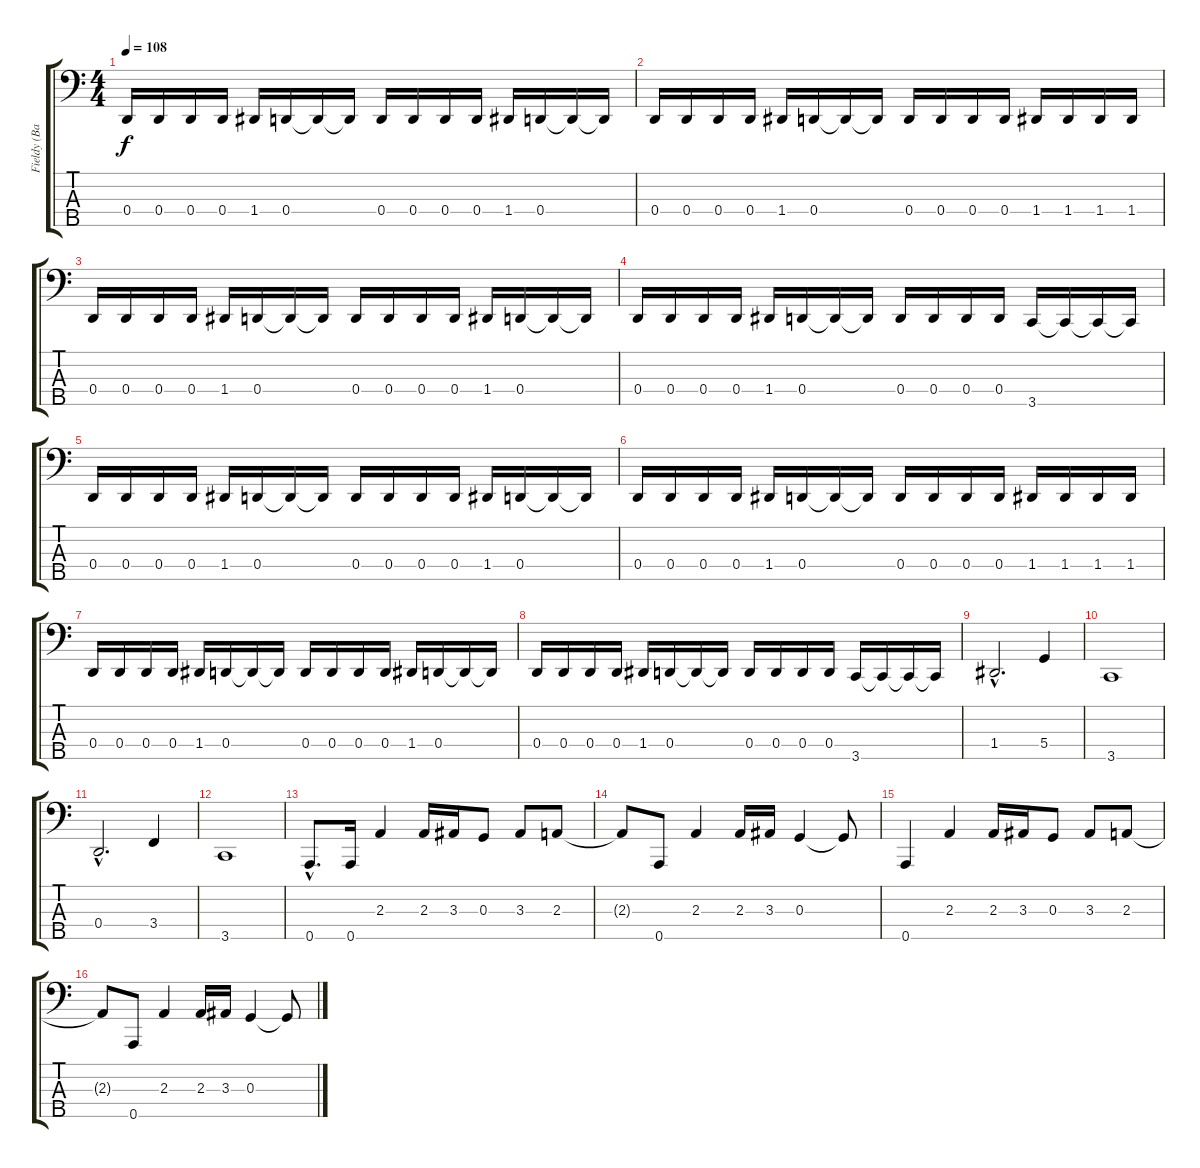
\track ("Fieldy (Basse)" "Fieldy (Ba") {instrument slapbass1}
\staff {score tabs}
\tuning (F2 C2 G1 D1 A0) {hide}
\ts (4 4)
\tempo 108
\clef f4
\ks c
0.4.16{dy f} 0.4.16 0.4.16 0.4.16 1.4.16 0.4.16 0.4{t}.16 0.4{t}.16 0.4.16 0.4.16 0.4.16 0.4.16 1.4.16 0.4.16 0.4{t}.16 0.4{t}.16 |
0.4.16 0.4.16 0.4.16 0.4.16 1.4.16 0.4.16 0.4{t}.16 0.4{t}.16 0.4.16 0.4.16 0.4.16 0.4.16 1.4.16 1.4.16 1.4.16 1.4.16 |
0.4.16 0.4.16 0.4.16 0.4.16 1.4.16 0.4.16 0.4{t}.16 0.4{t}.16 0.4.16 0.4.16 0.4.16 0.4.16 1.4.16 0.4.16 0.4{t}.16 0.4{t}.16 |
0.4.16 0.4.16 0.4.16 0.4.16 1.4.16 0.4.16 0.4{t}.16 0.4{t}.16 0.4.16 0.4.16 0.4.16 0.4.16 3.5.16 3.5{t}.16 3.5{t}.16 3.5{t}.16 |
0.4.16 0.4.16 0.4.16 0.4.16 1.4.16 0.4.16 0.4{t}.16 0.4{t}.16 0.4.16 0.4.16 0.4.16 0.4.16 1.4.16 0.4.16 0.4{t}.16 0.4{t}.16 |
0.4.16 0.4.16 0.4.16 0.4.16 1.4.16 0.4.16 0.4{t}.16 0.4{t}.16 0.4.16 0.4.16 0.4.16 0.4.16 1.4.16 1.4.16 1.4.16 1.4.16 |
0.4.16 0.4.16 0.4.16 0.4.16 1.4.16 0.4.16 0.4{t}.16 0.4{t}.16 0.4.16 0.4.16 0.4.16 0.4.16 1.4.16 0.4.16 0.4{t}.16 0.4{t}.16 |
0.4.16 0.4.16 0.4.16 0.4.16 1.4.16 0.4.16 0.4{t}.16 0.4{t}.16 0.4.16 0.4.16 0.4.16 0.4.16 3.5.16 3.5{t}.16 3.5{t}.16 3.5{t}.16 |
1.4{hac}.2{d instrument slapbass1} 5.4.4 |
3.5.1 |
0.4{hac}.2{d} 3.4.4 |
3.5.1 |
0.5{hac}.8{d} 0.5.16 2.3.4 2.3.16 3.3.16 0.3.8 3.3.8 2.3.8 |
2.3{t}.8 0.5.8 2.3.4 2.3.16 3.3.16 0.3.4 0.3{t}.8 |
0.5.4 2.3.4 2.3.16 3.3.16 0.3.8 3.3.8 2.3.8 |
2.3{t}.8 0.5.8 2.3.4 2.3.16 3.3.16 0.3.4 0.3{t}.8
